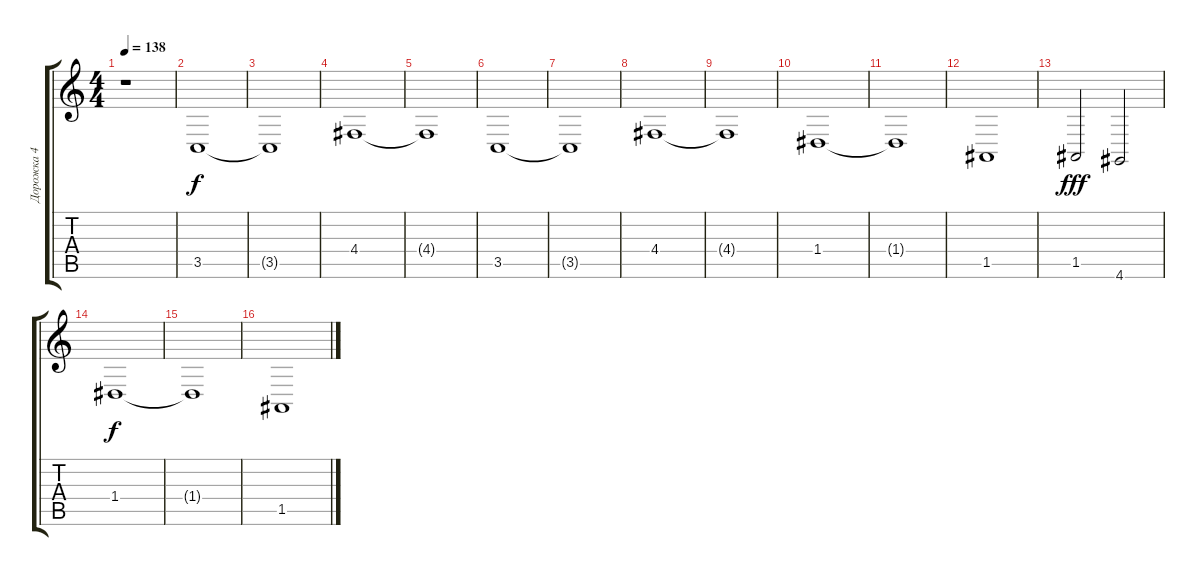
\track ("Дорожка 4" "Дорожка 4") {instrument stringensemble1}
\staff {score tabs}
\tuning (E4 B3 G3 D3 A2 E2) {hide}
\ts (4 4)
\tempo 138
\clef g2
\ks c
r.1{dy f} |
3.5.1{instrument tremolostrings} |
3.5{t}.1 |
4.4.1 |
4.4{t}.1 |
3.5.1 |
3.5{t}.1 |
4.4.1 |
4.4{t}.1 |
1.4.1 |
1.4{t}.1 |
1.5.1 |
1.5.2{dy fff} 4.6.2 |
1.4.1{dy f} |
1.4{t}.1 |
1.5.1
